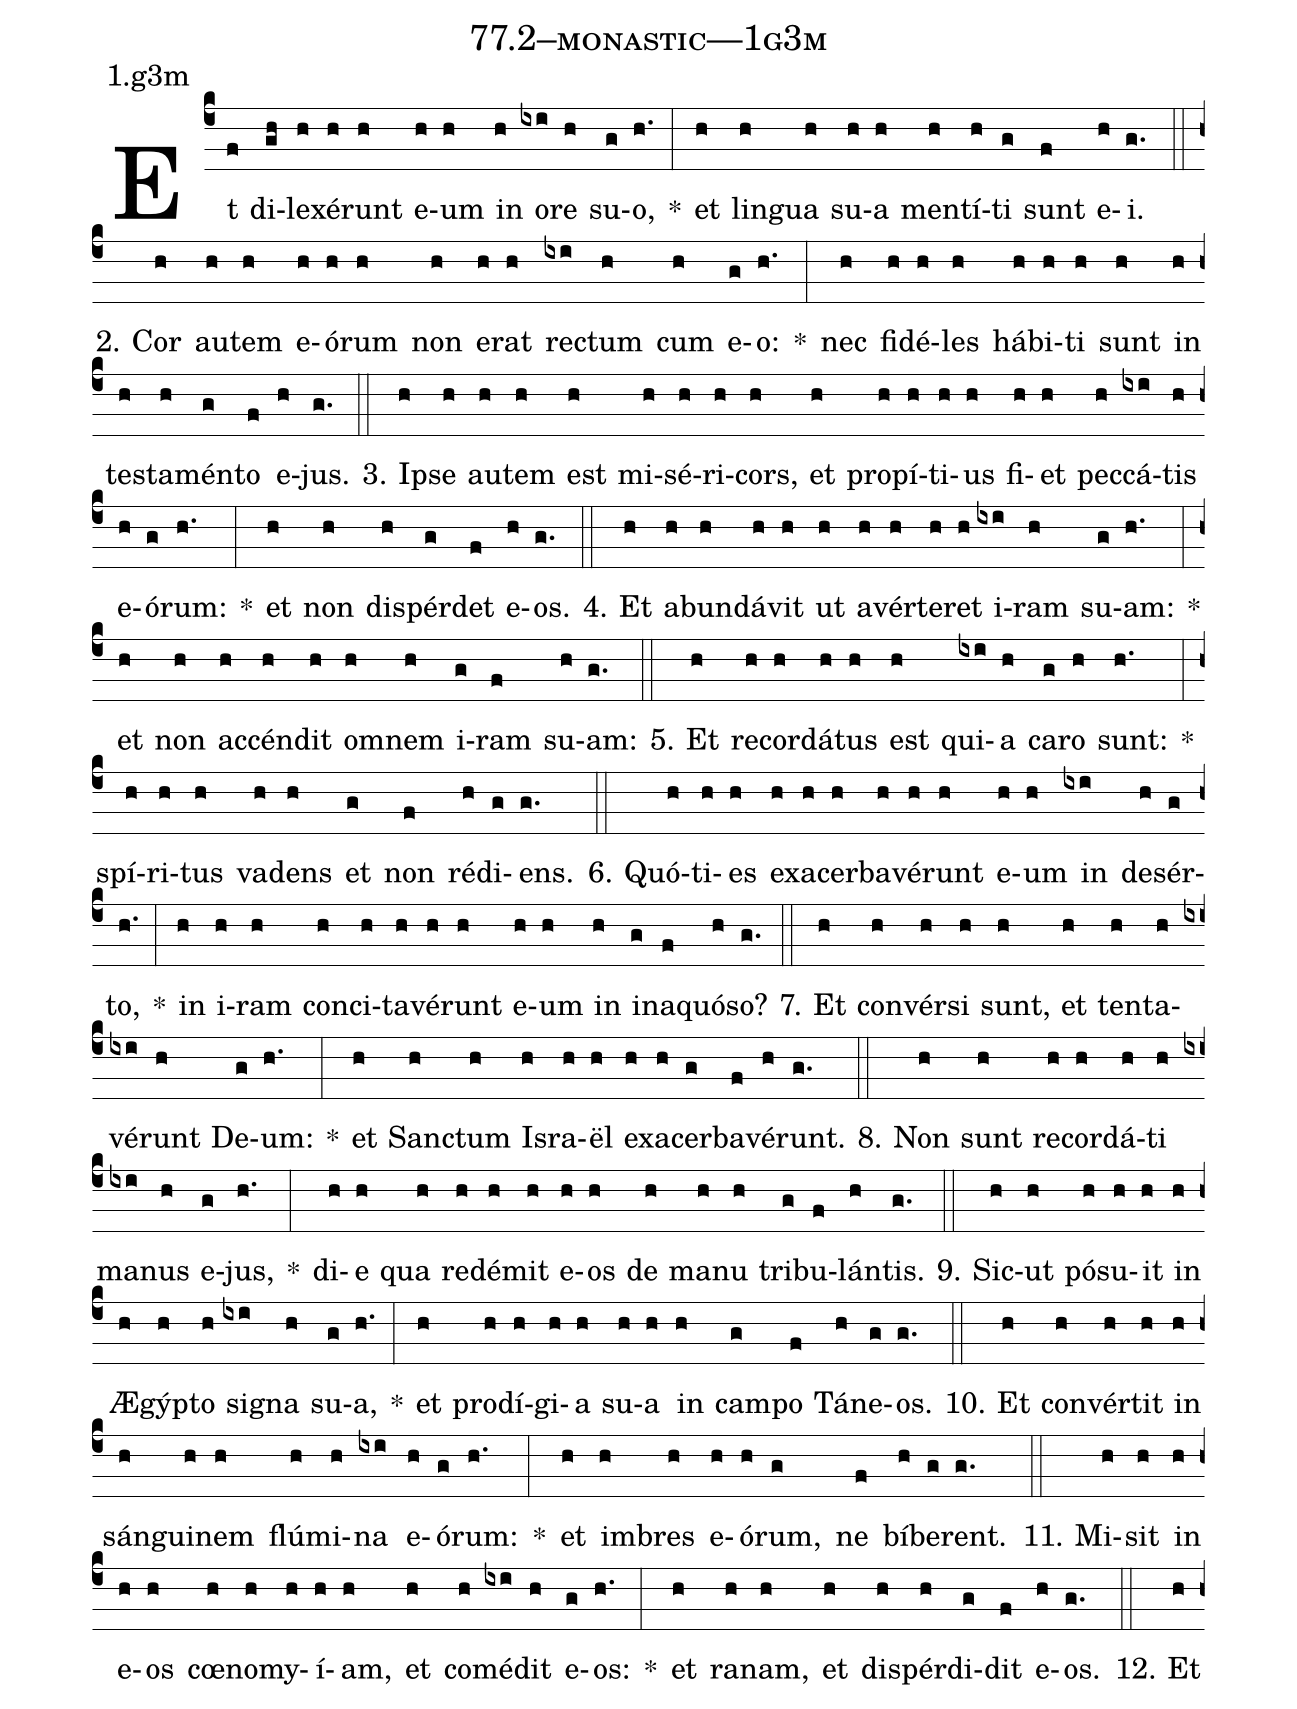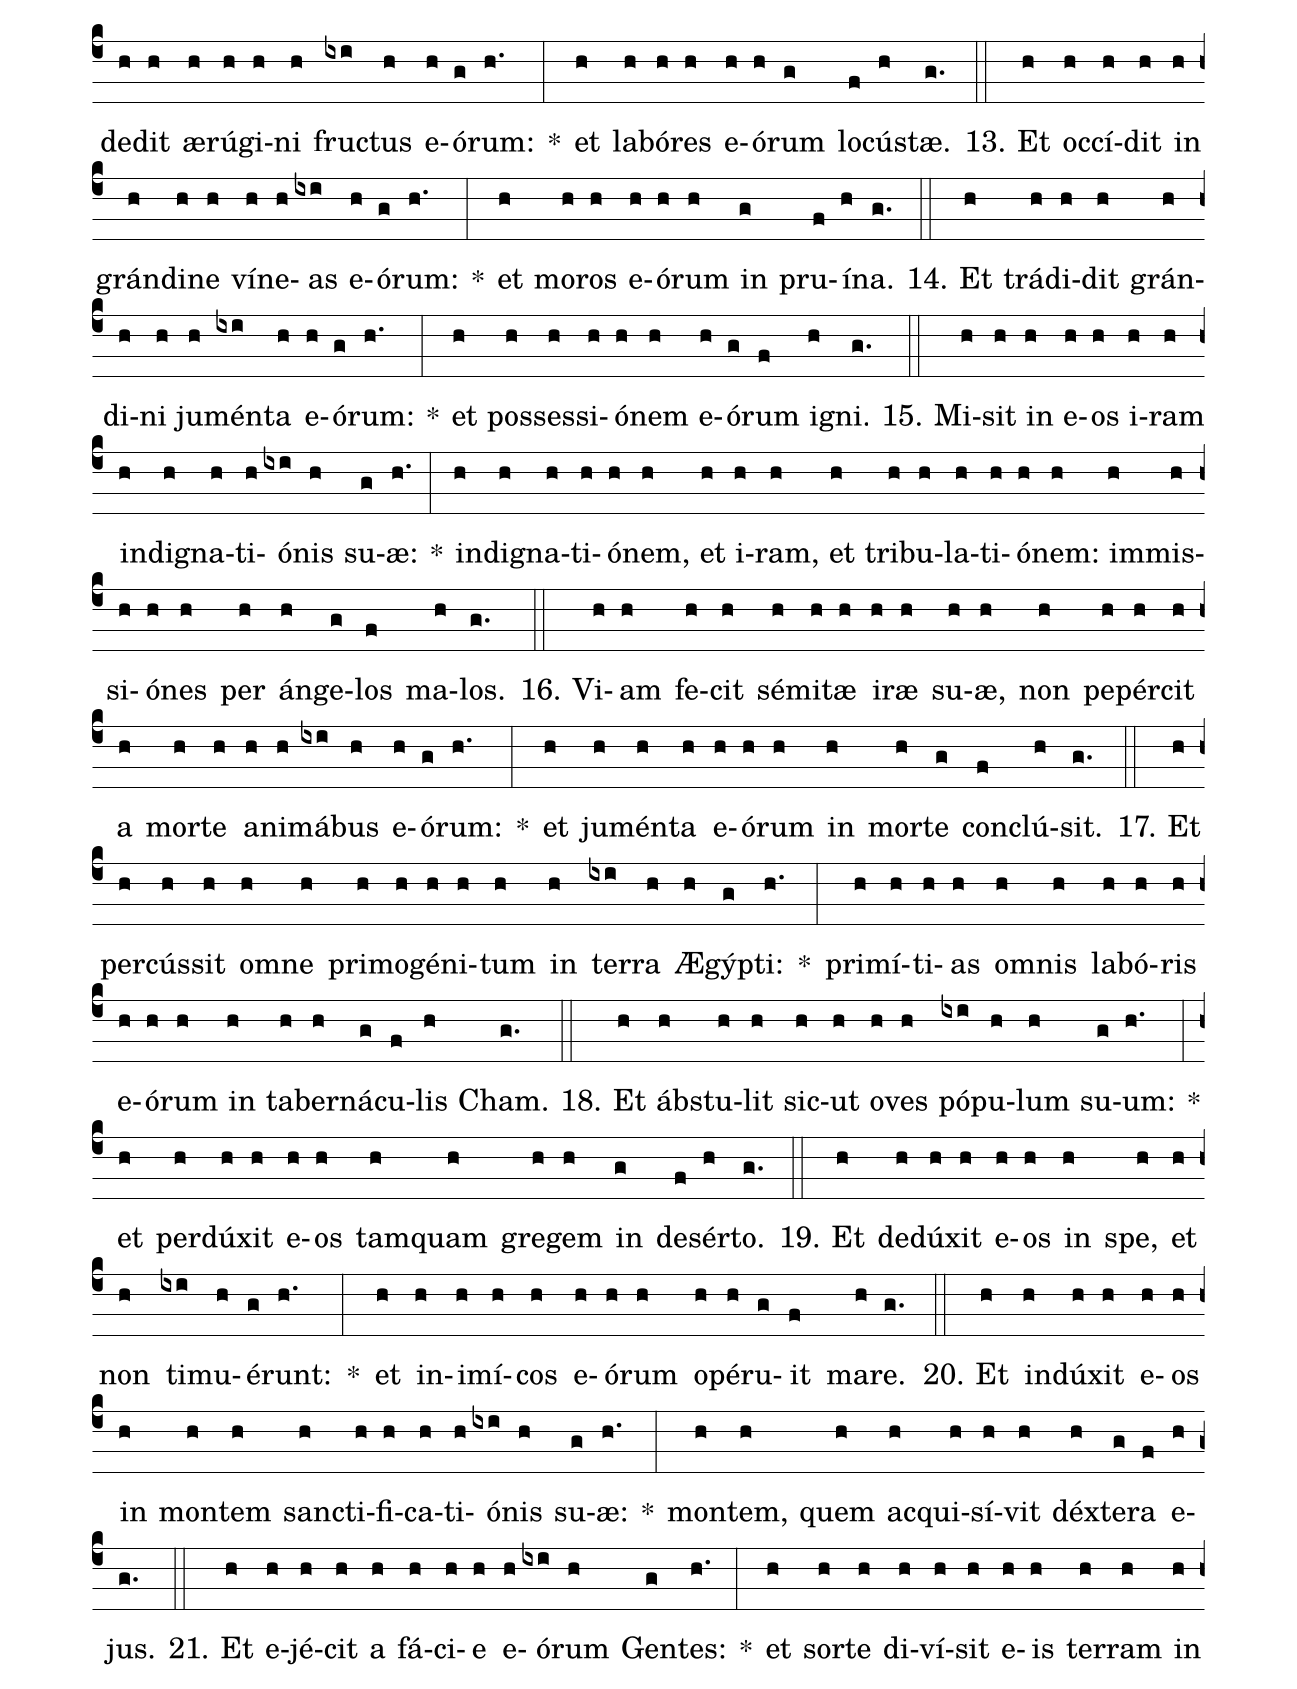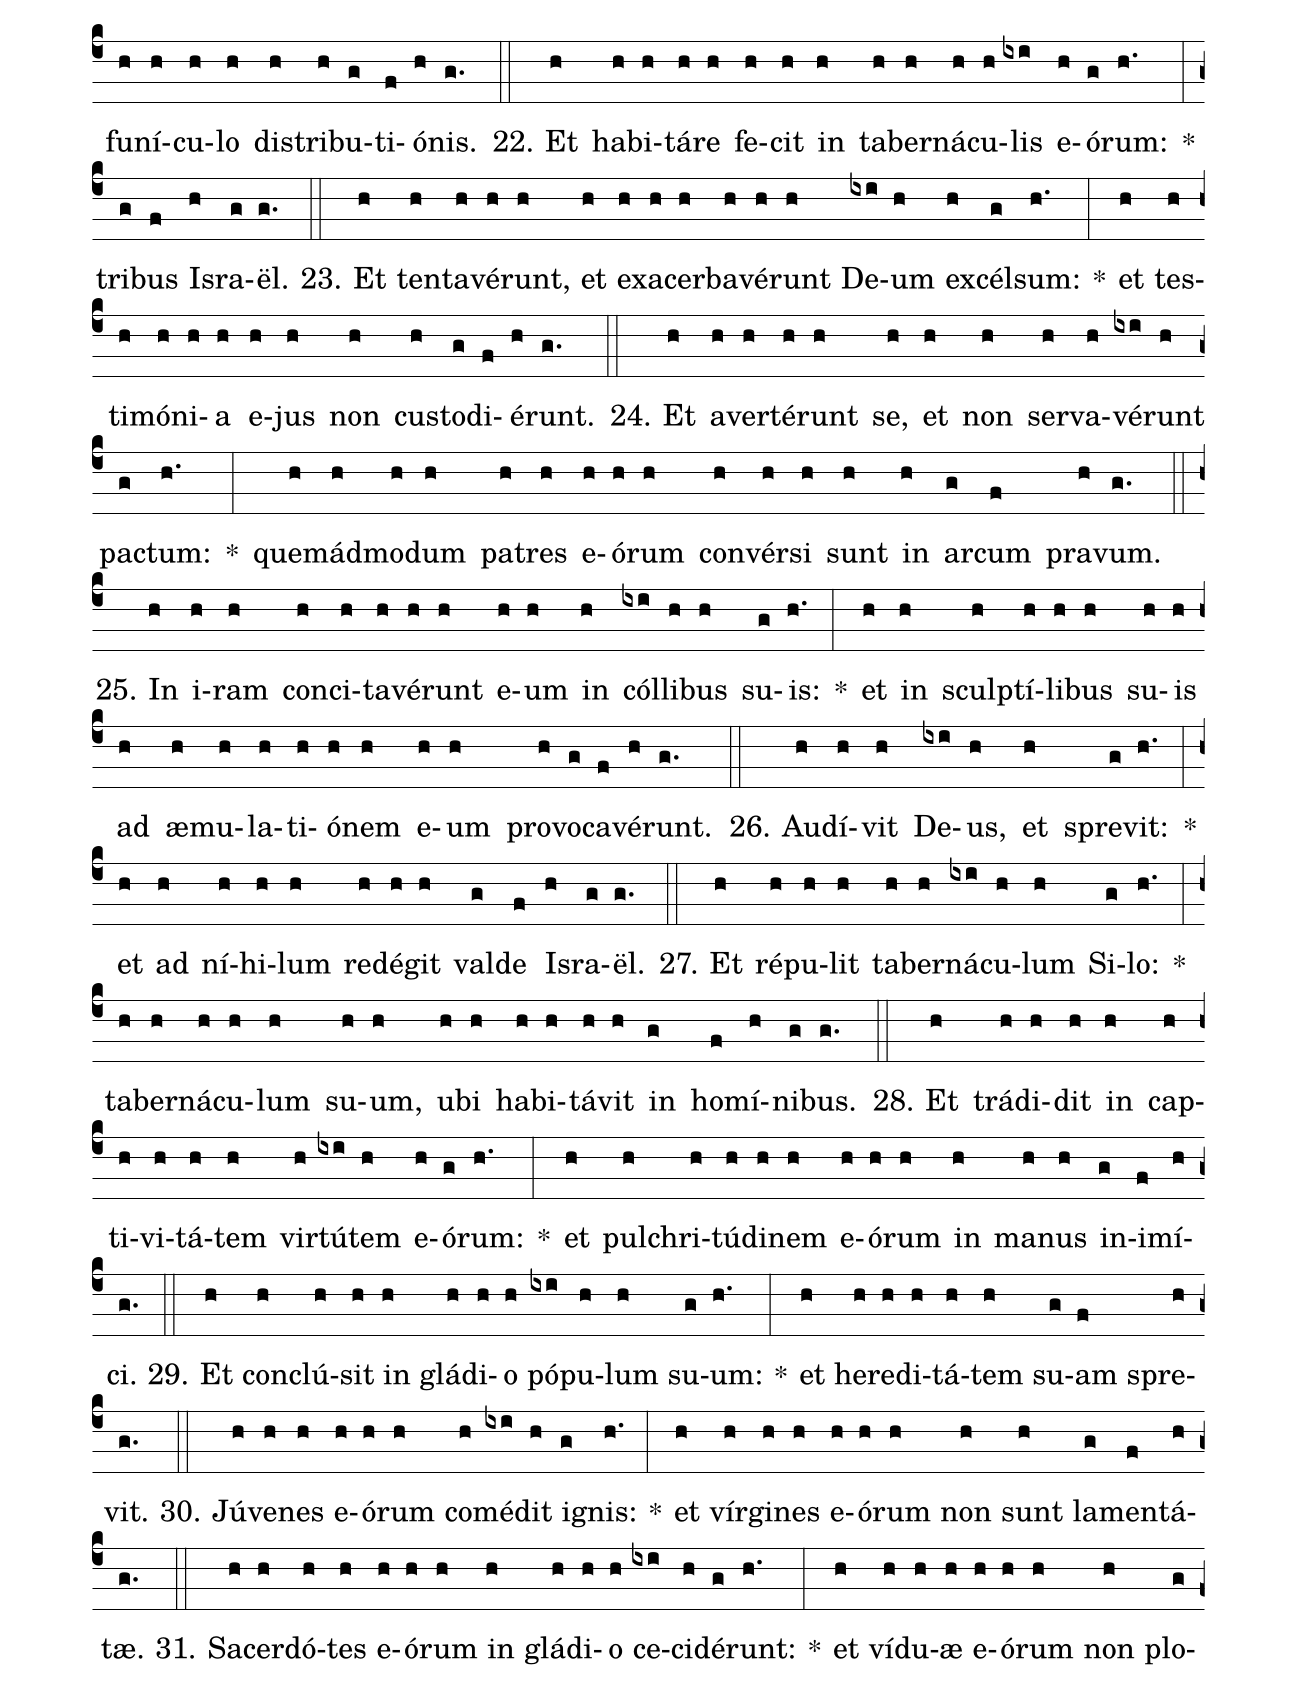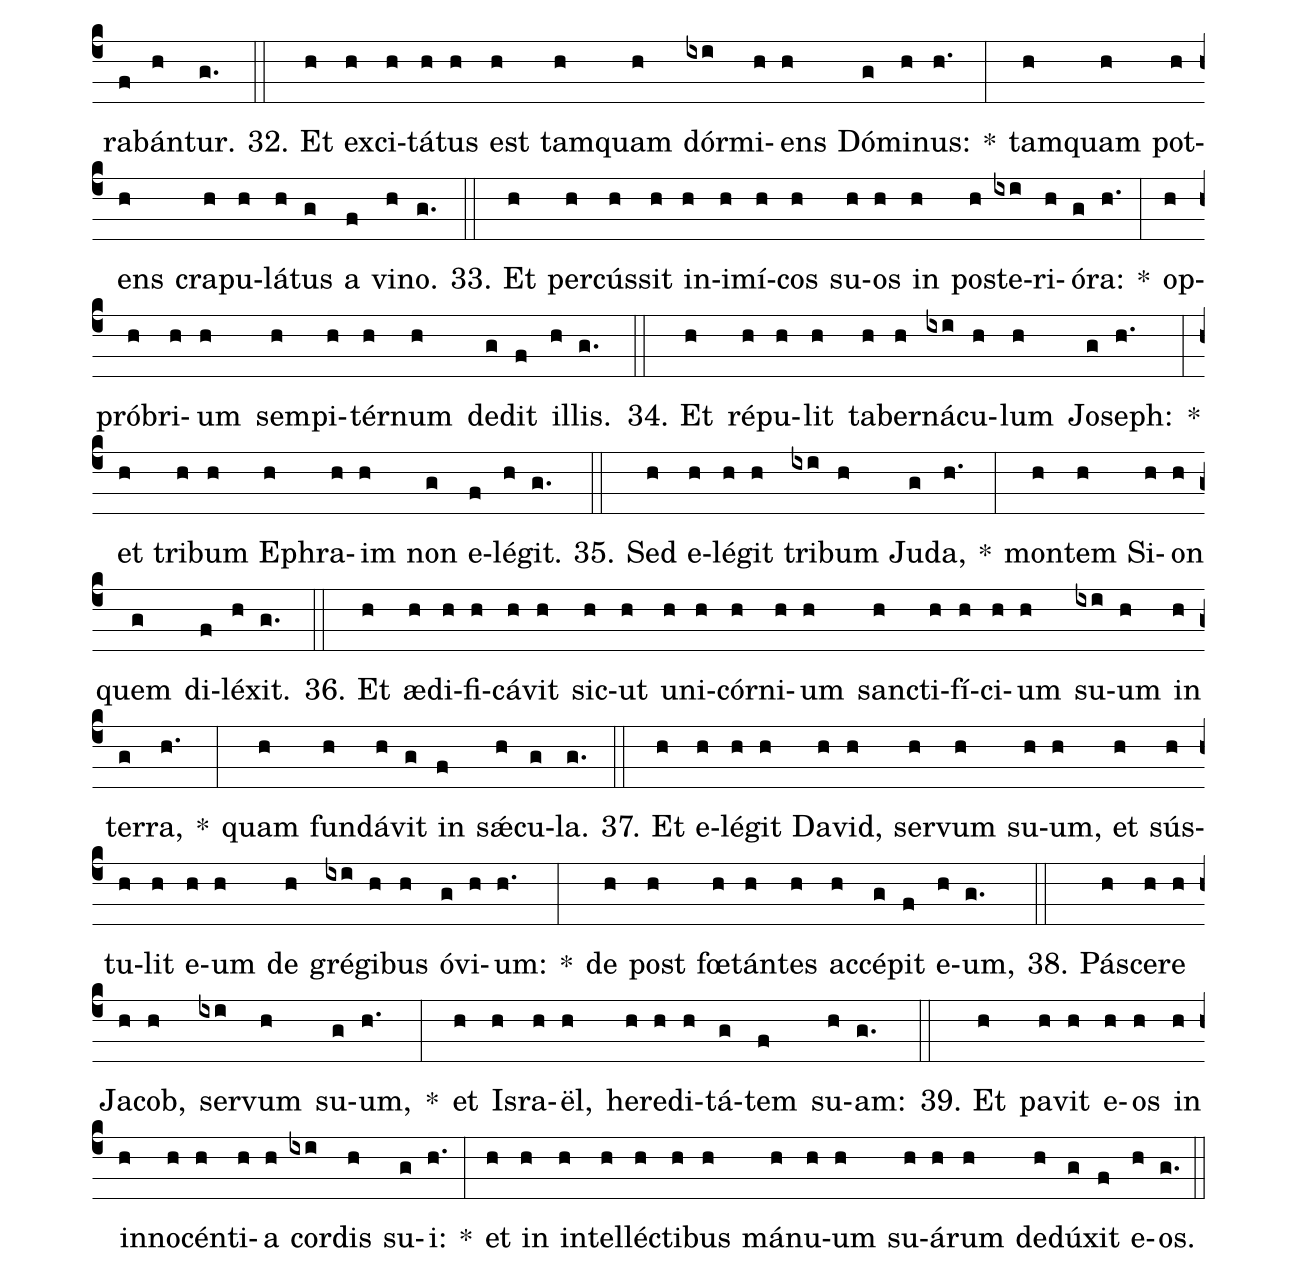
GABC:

name: 77.2--monastic---1g3m;
annotation: 1.g3m;
%%
(c4)Et(f) di(gh)le(h)xé(h)runt(h) e(h)um(h) in(h) o(ixi)re(h) su(g)o,(h.) *(:) et(h) lin(h)gua(h) su(h)a(h) men(h)tí(h)ti(g) sunt(f) e(h)i.(g.) (::)
2. Cor(h) au(h)tem(h) e(h)ó(h)rum(h) non(h) e(h)rat(h) rec(ixi)tum(h) cum(h) e(g)o:(h.) *(:) nec(h) fi(h)dé(h)les(h) há(h)bi(h)ti(h) sunt(h) in(h) tes(h)ta(h)mén(g)to(f) e(h)jus.(g.) (::)
3. Ip(h)se(h) au(h)tem(h) est(h) mi(h)sé(h)ri(h)cors,(h) et(h) pro(h)pí(h)ti(h)us(h) fi(h)et(h) pec(h)cá(ixi)tis(h) e(h)ó(g)rum:(h.) *(:) et(h) non(h) dis(h)pér(g)det(f) e(h)os.(g.) (::)
4. Et(h) ab(h)un(h)dá(h)vit(h) ut(h) a(h)vér(h)te(h)ret(h) i(ixi)ram(h) su(g)am:(h.) *(:) et(h) non(h) ac(h)cén(h)dit(h) om(h)nem(h) i(g)ram(f) su(h)am:(g.) (::)
5. Et(h) re(h)cor(h)dá(h)tus(h) est(h) qui(ixi)a(h) ca(g)ro(h) sunt:(h.) *(:) spí(h)ri(h)tus(h) va(h)dens(h) et(g) non(f) réd(h)i(g)ens.(g.) (::)
6. Quó(h)ti(h)es(h) ex(h)a(h)cer(h)ba(h)vé(h)runt(h) e(h)um(h) in(ixi) de(h)sér(g)to,(h.) *(:) in(h) i(h)ram(h) con(h)ci(h)ta(h)vé(h)runt(h) e(h)um(h) in(h) in(g)a(f)quó(h)so?(g.) (::)
7. Et(h) con(h)vér(h)si(h) sunt,(h) et(h) ten(h)ta(h)vé(ixi)runt(h) De(g)um:(h.) *(:) et(h) Sanc(h)tum(h) Is(h)ra(h)ël(h) ex(h)a(h)cer(g)ba(f)vé(h)runt.(g.) (::)
8. Non(h) sunt(h) re(h)cor(h)dá(h)ti(h) ma(ixi)nus(h) e(g)jus,(h.) *(:) di(h)e(h) qua(h) red(h)é(h)mit(h) e(h)os(h) de(h) ma(h)nu(h) tri(g)bu(f)lán(h)tis.(g.) (::)
9. Sic(h)ut(h) pó(h)su(h)it(h) in(h) Æ(h)gýp(h)to(h) si(ixi)gna(h) su(g)a,(h.) *(:) et(h) prod(h)í(h)gi(h)a(h) su(h)a(h) in(h) cam(g)po(f) Tá(h)ne(g)os.(g.) (::)
10. Et(h) con(h)vér(h)tit(h) in(h) sán(h)gui(h)nem(h) flú(h)mi(h)na(ixi) e(h)ó(g)rum:(h.) *(:) et(h) im(h)bres(h) e(h)ó(h)rum,(g) ne(f) bí(h)be(g)rent.(g.) (::)
11. Mi(h)sit(h) in(h) e(h)os(h) cœ(h)no(h)my(h)í(h)am,(h) et(h) com(h)é(ixi)dit(h) e(g)os:(h.) *(:) et(h) ra(h)nam,(h) et(h) dis(h)pér(h)di(g)dit(f) e(h)os.(g.) (::)
12. Et(h) de(h)dit(h) æ(h)rú(h)gi(h)ni(h) fruc(ixi)tus(h) e(h)ó(g)rum:(h.) *(:) et(h) la(h)bó(h)res(h) e(h)ó(h)rum(g) lo(f)cús(h)tæ.(g.) (::)
13. Et(h) oc(h)cí(h)dit(h) in(h) grán(h)di(h)ne(h) ví(h)ne(h)as(ixi) e(h)ó(g)rum:(h.) *(:) et(h) mo(h)ros(h) e(h)ó(h)rum(h) in(g) pru(f)í(h)na.(g.) (::)
14. Et(h) trá(h)di(h)dit(h) grán(h)di(h)ni(h) ju(h)mén(ixi)ta(h) e(h)ó(g)rum:(h.) *(:) et(h) pos(h)ses(h)si(h)ó(h)nem(h) e(h)ó(g)rum(f) i(h)gni.(g.) (::)
15. Mi(h)sit(h) in(h) e(h)os(h) i(h)ram(h) in(h)di(h)gna(h)ti(h)ó(ixi)nis(h) su(g)æ:(h.) *(:) in(h)di(h)gna(h)ti(h)ó(h)nem,(h) et(h) i(h)ram,(h) et(h) tri(h)bu(h)la(h)ti(h)ó(h)nem:(h) im(h)mis(h)si(h)ó(h)nes(h) per(h) án(h)ge(g)los(f) ma(h)los.(g.) (::)
16. Vi(h)am(h) fe(h)cit(h) sé(h)mi(h)tæ(h) i(h)ræ(h) su(h)æ,(h) non(h) pe(h)pér(h)cit(h) a(h) mor(h)te(h) a(h)ni(h)má(ixi)bus(h) e(h)ó(g)rum:(h.) *(:) et(h) ju(h)mén(h)ta(h) e(h)ó(h)rum(h) in(h) mor(h)te(g) con(f)clú(h)sit.(g.) (::)
17. Et(h) per(h)cús(h)sit(h) om(h)ne(h) pri(h)mo(h)gé(h)ni(h)tum(h) in(h) ter(ixi)ra(h) Æ(h)gýp(g)ti:(h.) *(:) pri(h)mí(h)ti(h)as(h) om(h)nis(h) la(h)bó(h)ris(h) e(h)ó(h)rum(h) in(h) ta(h)ber(h)ná(g)cu(f)lis(h) Cham.(g.) (::)
18. Et(h) ábs(h)tu(h)lit(h) sic(h)ut(h) o(h)ves(h) pó(ixi)pu(h)lum(h) su(g)um:(h.) *(:) et(h) per(h)dú(h)xit(h) e(h)os(h) tam(h)quam(h) gre(h)gem(h) in(g) de(f)sér(h)to.(g.) (::)
19. Et(h) de(h)dú(h)xit(h) e(h)os(h) in(h) spe,(h) et(h) non(h) ti(ixi)mu(h)é(g)runt:(h.) *(:) et(h) in(h)i(h)mí(h)cos(h) e(h)ó(h)rum(h) o(h)pé(h)ru(g)it(f) ma(h)re.(g.) (::)
20. Et(h) in(h)dú(h)xit(h) e(h)os(h) in(h) mon(h)tem(h) sanc(h)ti(h)fi(h)ca(h)ti(h)ó(ixi)nis(h) su(g)æ:(h.) *(:) mon(h)tem,(h) quem(h) ac(h)qui(h)sí(h)vit(h) déx(h)te(g)ra(f) e(h)jus.(g.) (::)
21. Et(h) e(h)jé(h)cit(h) a(h) fá(h)ci(h)e(h) e(h)ó(ixi)rum(h) Gen(g)tes:(h.) *(:) et(h) sor(h)te(h) di(h)ví(h)sit(h) e(h)is(h) ter(h)ram(h) in(h) fu(h)ní(h)cu(h)lo(h) dis(h)tri(h)bu(g)ti(f)ó(h)nis.(g.) (::)
22. Et(h) ha(h)bi(h)tá(h)re(h) fe(h)cit(h) in(h) ta(h)ber(h)ná(h)cu(h)lis(ixi) e(h)ó(g)rum:(h.) *(:) tri(g)bus(f) Is(h)ra(g)ël.(g.) (::)
23. Et(h) ten(h)ta(h)vé(h)runt,(h) et(h) ex(h)a(h)cer(h)ba(h)vé(h)runt(h) De(ixi)um(h) ex(h)cél(g)sum:(h.) *(:) et(h) tes(h)ti(h)mó(h)ni(h)a(h) e(h)jus(h) non(h) cus(h)to(g)di(f)é(h)runt.(g.) (::)
24. Et(h) a(h)ver(h)té(h)runt(h) se,(h) et(h) non(h) ser(h)va(h)vé(ixi)runt(h) pac(g)tum:(h.) *(:) quem(h)ád(h)mo(h)dum(h) pa(h)tres(h) e(h)ó(h)rum(h) con(h)vér(h)si(h) sunt(h) in(h) ar(g)cum(f) pra(h)vum.(g.) (::)
25. In(h) i(h)ram(h) con(h)ci(h)ta(h)vé(h)runt(h) e(h)um(h) in(h) cól(ixi)li(h)bus(h) su(g)is:(h.) *(:) et(h) in(h) sculp(h)tí(h)li(h)bus(h) su(h)is(h) ad(h) æ(h)mu(h)la(h)ti(h)ó(h)nem(h) e(h)um(h) pro(h)vo(g)ca(f)vé(h)runt.(g.) (::)
26. Au(h)dí(h)vit(h) De(ixi)us,(h) et(h) spre(g)vit:(h.) *(:) et(h) ad(h) ní(h)hi(h)lum(h) red(h)é(h)git(h) val(g)de(f) Is(h)ra(g)ël.(g.) (::)
27. Et(h) ré(h)pu(h)lit(h) ta(h)ber(h)ná(ixi)cu(h)lum(h) Si(g)lo:(h.) *(:) ta(h)ber(h)ná(h)cu(h)lum(h) su(h)um,(h) u(h)bi(h) ha(h)bi(h)tá(h)vit(h) in(g) ho(f)mí(h)ni(g)bus.(g.) (::)
28. Et(h) trá(h)di(h)dit(h) in(h) cap(h)ti(h)vi(h)tá(h)tem(h) vir(h)tú(ixi)tem(h) e(h)ó(g)rum:(h.) *(:) et(h) pul(h)chri(h)tú(h)di(h)nem(h) e(h)ó(h)rum(h) in(h) ma(h)nus(h) in(g)i(f)mí(h)ci.(g.) (::)
29. Et(h) con(h)clú(h)sit(h) in(h) glá(h)di(h)o(h) pó(ixi)pu(h)lum(h) su(g)um:(h.) *(:) et(h) he(h)re(h)di(h)tá(h)tem(h) su(g)am(f) spre(h)vit.(g.) (::)
30. Jú(h)ve(h)nes(h) e(h)ó(h)rum(h) com(h)é(ixi)dit(h) i(g)gnis:(h.) *(:) et(h) vír(h)gi(h)nes(h) e(h)ó(h)rum(h) non(h) sunt(h) la(g)men(f)tá(h)tæ.(g.) (::)
31. Sa(h)cer(h)dó(h)tes(h) e(h)ó(h)rum(h) in(h) glá(h)di(h)o(h) ce(ixi)ci(h)dé(g)runt:(h.) *(:) et(h) ví(h)du(h)æ(h) e(h)ó(h)rum(h) non(h) plo(g)ra(f)bán(h)tur.(g.) (::)
32. Et(h) ex(h)ci(h)tá(h)tus(h) est(h) tam(h)quam(h) dór(ixi)mi(h)ens(h) Dó(g)mi(h)nus:(h.) *(:) tam(h)quam(h) pot(h)ens(h) cra(h)pu(h)lá(h)tus(g) a(f) vi(h)no.(g.) (::)
33. Et(h) per(h)cús(h)sit(h) in(h)i(h)mí(h)cos(h) su(h)os(h) in(h) post(h)e(ixi)ri(h)ó(g)ra:(h.) *(:) op(h)pró(h)bri(h)um(h) sem(h)pi(h)tér(h)num(h) de(g)dit(f) il(h)lis.(g.) (::)
34. Et(h) ré(h)pu(h)lit(h) ta(h)ber(h)ná(ixi)cu(h)lum(h) Jo(g)seph:(h.) *(:) et(h) tri(h)bum(h) E(h)phra(h)im(h) non(g) e(f)lé(h)git.(g.) (::)
35. Sed(h) e(h)lé(h)git(h) tri(ixi)bum(h) Ju(g)da,(h.) *(:) mon(h)tem(h) Si(h)on(h) quem(g) di(f)lé(h)xit.(g.) (::)
36. Et(h) æ(h)di(h)fi(h)cá(h)vit(h) sic(h)ut(h) u(h)ni(h)cór(h)ni(h)um(h) sanc(h)ti(h)fí(h)ci(h)um(h) su(ixi)um(h) in(h) ter(g)ra,(h.) *(:) quam(h) fun(h)dá(h)vit(g) in(f) sǽ(h)cu(g)la.(g.) (::)
37. Et(h) e(h)lé(h)git(h) Da(h)vid,(h) ser(h)vum(h) su(h)um,(h) et(h) sús(h)tu(h)lit(h) e(h)um(h) de(h) gré(ixi)gi(h)bus(h) ó(g)vi(h)um:(h.) *(:) de(h) post(h) fœ(h)tán(h)tes(h) ac(h)cé(g)pit(f) e(h)um,(g.) (::)
38. Pá(h)sce(h)re(h) Ja(h)cob,(h) ser(ixi)vum(h) su(g)um,(h.) *(:) et(h) Is(h)ra(h)ël,(h) he(h)re(h)di(h)tá(g)tem(f) su(h)am:(g.) (::)
39. Et(h) pa(h)vit(h) e(h)os(h) in(h) in(h)no(h)cén(h)ti(h)a(h) cor(ixi)dis(h) su(g)i:(h.) *(:) et(h) in(h) in(h)tel(h)léc(h)ti(h)bus(h) má(h)nu(h)um(h) su(h)á(h)rum(h) de(h)dú(g)xit(f) e(h)os.(g.) (::)
